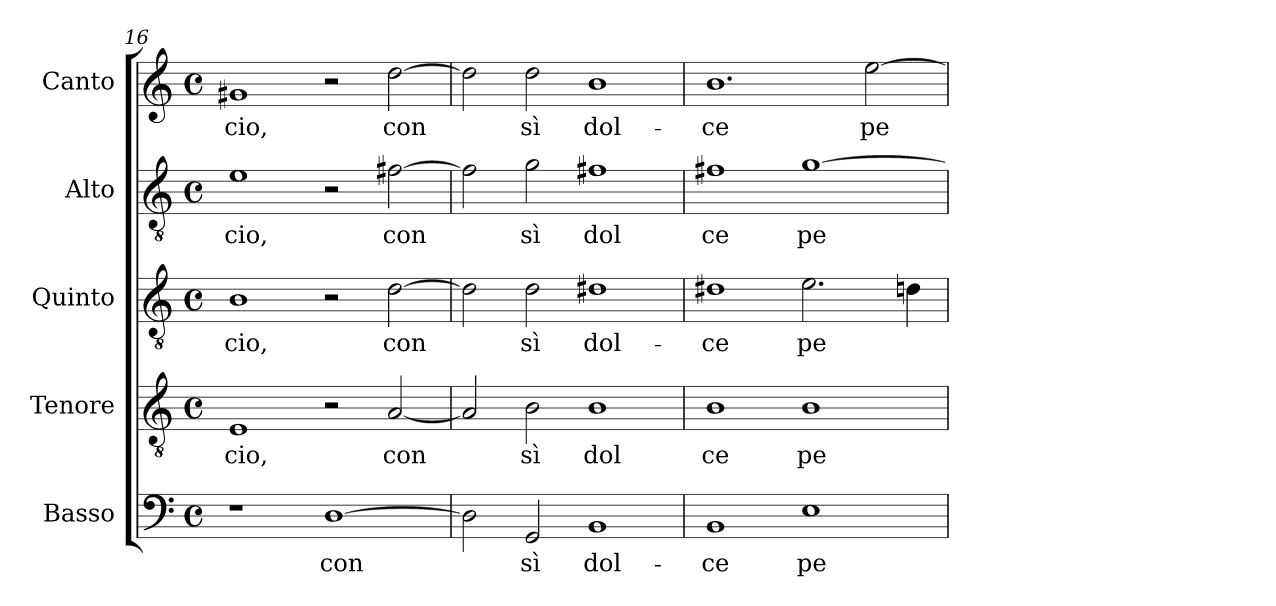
**kern	**text	**kern	**text	**kern	**text	**kern	**text	**kern	**text
*part5	*part5	*part4	*part4	*part3	*part3	*part2	*part2	*part1	*part1
*staff5	*staff5	*staff4	*staff4	*staff3	*staff3	*staff2	*staff2	*staff1	*staff1
*I"Basso	*	*I"Tenore	*	*I"Quinto	*	*I"Alto	*	*I"Canto	*
*clefF4	*	*clefGv2	*	*clefGv2	*	*clefGv2	*	*clefG2	*
*k[]	*	*k[]	*	*k[]	*	*k[]	*	*k[]	*
*C:	*	*C:	*	*C:	*	*C:	*	*C:	*
*M4/4	*	*M4/4	*	*M4/4	*	*M4/4	*	*M4/4	*
*met(c)	*	*met(c)	*	*met(c)	*	*met(c)	*	*met(c)	*
=16	=16	=16	=16	=16	=16	=16	=16	=16	=16
!	!	!	!LO:LY:b:cj	!	!LO:LY:b:cj	!	!LO:LY:b:cj	!	!LO:LY:b:cj
1r	.	1E	cio,	1B	-cio,	1e	cio,	1g#X	-cio,
!	!LO:LY:b:cj	!	!	!	!	!	!	!	!
[>1D	con	2r	.	2r	.	2r	.	2r	.
!	!	!	!LO:LY:b:cj	!	!LO:LY:b:cj	!	!LO:LY:b:cj	!	!LO:LY:b:cj
.	.	[<2A/	con	[>2d\	con	[>2f#X\	con	[>2dd\	con
=17	=17	=17	=17	=17	=17	=17	=17	=17	=17
!	!LO:LY:b:cj	!	!LO:LY:b:cj	!	!LO:LY:b:cj	!	!LO:LY:b:cj	!	!LO:LY:b:cj
2D\]	.	2A/]	.	2d\]	.	2f#\]	.	2dd\]	.
!	!LO:LY:b:cj	!	!LO:LY:b:cj	!	!LO:LY:b:cj	!	!LO:LY:b:cj	!	!LO:LY:b:cj
2GG/	sì	2B\	sì	2d\	sì	2g\	sì	2dd\	sì
!	!LO:LY:b:cj	!	!LO:LY:b:cj	!	!LO:LY:b:cj	!	!LO:LY:b:cj	!	!LO:LY:b:cj
1BB	dol-	1B	dol	1d#X	dol-	1f#X	dol	1b	dol-
=18	=18	=18	=18	=18	=18	=18	=18	=18	=18
!	!LO:LY:b:cj	!	!LO:LY:b:cj	!	!LO:LY:b:cj	!	!LO:LY:b:cj	!	!LO:LY:b:cj
1BB	-ce	1B	ce	1d#X	-ce	1f#X	ce	1.b	-ce
!	!LO:LY:b:cj	!	!LO:LY:b:cj	!	!LO:LY:b:cj	!	!LO:LY:b:cj	!	!
1E	pe-	1B	pe	2.e\	pe-	[>1g	pe	.	.
!	!	!	!	!	!	!	!	!	!LO:LY:b:cj
.	.	.	.	.	.	.	.	[>2ee\	pe-
!	!	!	!	!	!LO:LY:b:cj	!	!	!	!
.	.	.	.	4d\	--	.	.	.	.
=	=	=	=	=	=	=	=	=	=
*-	*-	*-	*-	*-	*-	*-	*-	*-	*-
